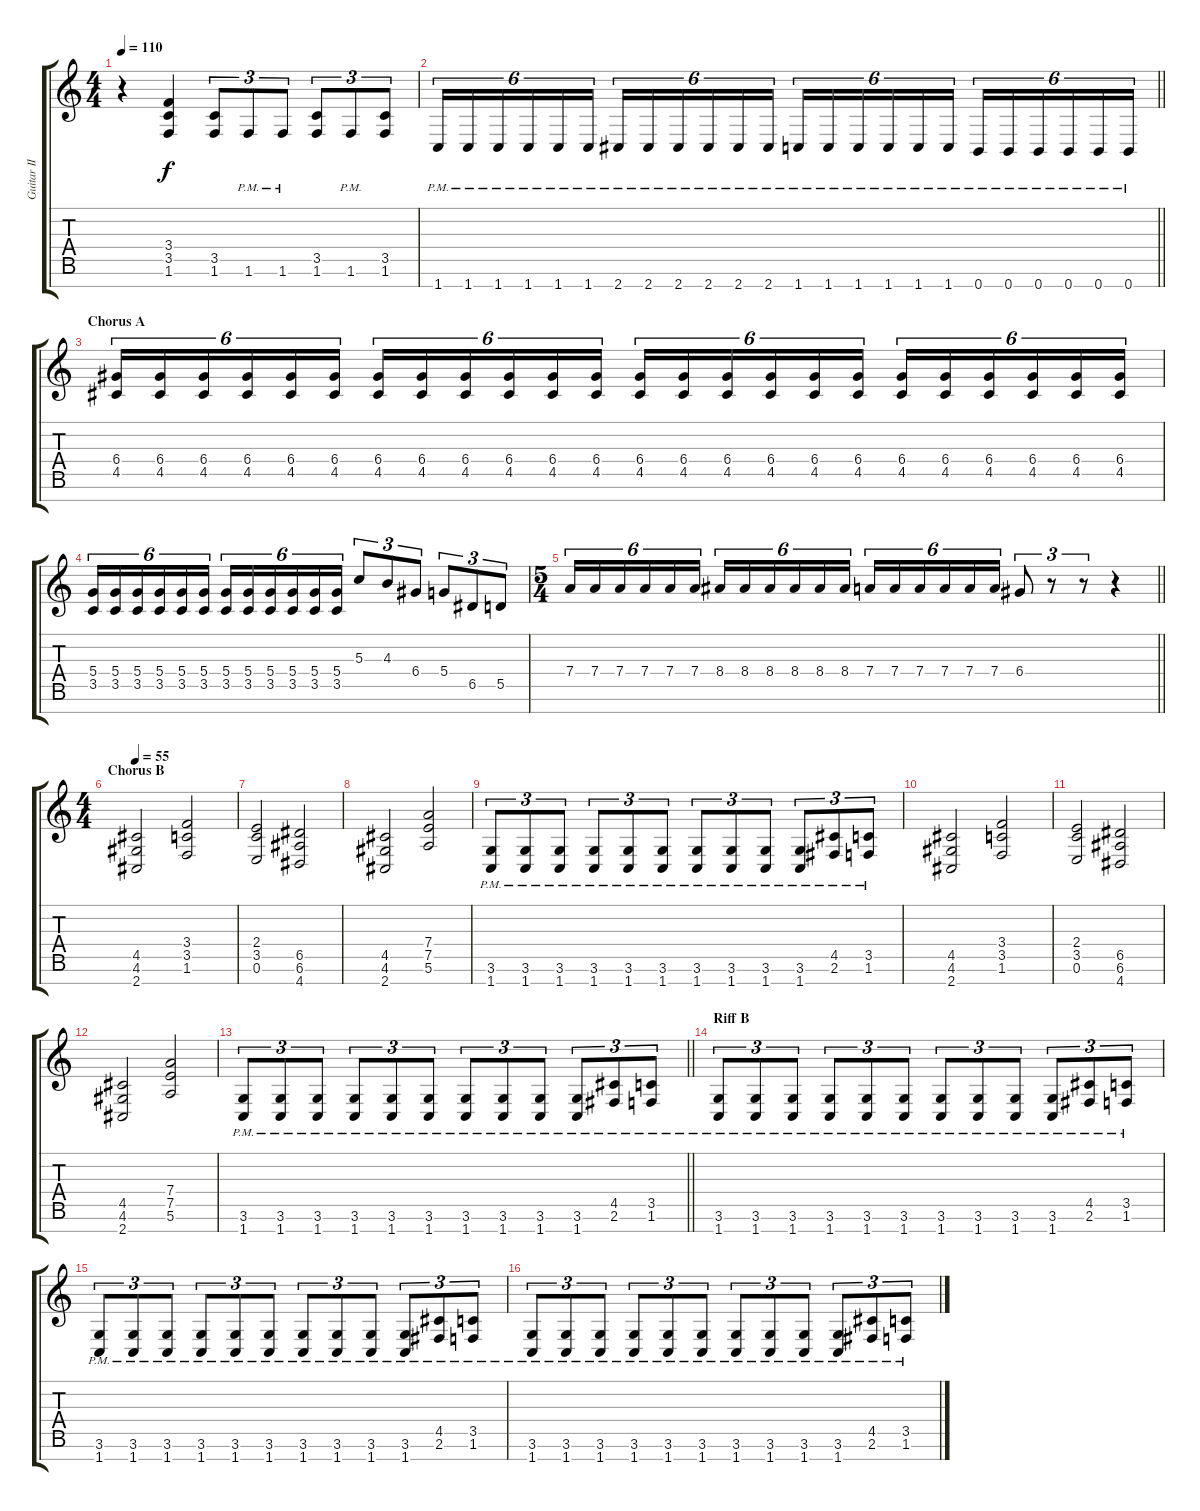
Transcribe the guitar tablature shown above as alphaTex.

\track ("Guitar II" "Guitar II") {instrument distortionguitar}
\staff {score tabs}
\tuning (E4 B3 G3 D3 A2 E2 B1) {hide}
\ts (4 4)
\tempo 110
\clef g2
\ks c
r.4{dy f} (3.4 3.5 1.6).4 (3.5 1.6).8{tu (3 2)} 1.6{pm}.8{tu (3 2)} 1.6{pm}.8{tu (3 2)} (3.5 1.6).8{tu (3 2)} 1.6{pm}.8{tu (3 2)} (3.5 1.6).8{tu (3 2)} |
\barLineRight lightlight
1.7{pm}.16{tu (6 4)} 1.7{pm}.16{tu (6 4)} 1.7{pm}.16{tu (6 4)} 1.7{pm}.16{tu (6 4)} 1.7{pm}.16{tu (6 4)} 1.7{pm}.16{tu (6 4)} 2.7{pm}.16{tu (6 4)} 2.7{pm}.16{tu (6 4)} 2.7{pm}.16{tu (6 4)} 2.7{pm}.16{tu (6 4)} 2.7{pm}.16{tu (6 4)} 2.7{pm}.16{tu (6 4)} 1.7{pm}.16{tu (6 4)} 1.7{pm}.16{tu (6 4)} 1.7{pm}.16{tu (6 4)} 1.7{pm}.16{tu (6 4)} 1.7{pm}.16{tu (6 4)} 1.7{pm}.16{tu (6 4)} 0.7{pm}.16{tu (6 4)} 0.7{pm}.16{tu (6 4)} 0.7{pm}.16{tu (6 4)} 0.7{pm}.16{tu (6 4)} 0.7{pm}.16{tu (6 4)} 0.7{pm}.16{tu (6 4)} |
\section ("" "Chorus A")
(6.4 4.5).16{tu (6 4)} (6.4 4.5).16{tu (6 4)} (6.4 4.5).16{tu (6 4)} (6.4 4.5).16{tu (6 4)} (6.4 4.5).16{tu (6 4)} (6.4 4.5).16{tu (6 4)} (6.4 4.5).16{tu (6 4)} (6.4 4.5).16{tu (6 4)} (6.4 4.5).16{tu (6 4)} (6.4 4.5).16{tu (6 4)} (6.4 4.5).16{tu (6 4)} (6.4 4.5).16{tu (6 4)} (6.4 4.5).16{tu (6 4)} (6.4 4.5).16{tu (6 4)} (6.4 4.5).16{tu (6 4)} (6.4 4.5).16{tu (6 4)} (6.4 4.5).16{tu (6 4)} (6.4 4.5).16{tu (6 4)} (6.4 4.5).16{tu (6 4)} (6.4 4.5).16{tu (6 4)} (6.4 4.5).16{tu (6 4)} (6.4 4.5).16{tu (6 4)} (6.4 4.5).16{tu (6 4)} (6.4 4.5).16{tu (6 4)} |
(5.4 3.5).16{tu (6 4)} (5.4 3.5).16{tu (6 4)} (5.4 3.5).16{tu (6 4)} (5.4 3.5).16{tu (6 4)} (5.4 3.5).16{tu (6 4)} (5.4 3.5).16{tu (6 4)} (5.4 3.5).16{tu (6 4)} (5.4 3.5).16{tu (6 4)} (5.4 3.5).16{tu (6 4)} (5.4 3.5).16{tu (6 4)} (5.4 3.5).16{tu (6 4)} (5.4 3.5).16{tu (6 4)} 5.3.8{tu (3 2)} 4.3.8{tu (3 2)} 6.4.8{tu (3 2)} 5.4.8{tu (3 2)} 6.5.8{tu (3 2)} 5.5.8{tu (3 2)} |
\ts (5 4)
\barLineRight lightlight
7.4.16{tu (6 4)} 7.4.16{tu (6 4)} 7.4.16{tu (6 4)} 7.4.16{tu (6 4)} 7.4.16{tu (6 4)} 7.4.16{tu (6 4)} 8.4.16{tu (6 4)} 8.4.16{tu (6 4)} 8.4.16{tu (6 4)} 8.4.16{tu (6 4)} 8.4.16{tu (6 4)} 8.4.16{tu (6 4)} 7.4.16{tu (6 4)} 7.4.16{tu (6 4)} 7.4.16{tu (6 4)} 7.4.16{tu (6 4)} 7.4.16{tu (6 4)} 7.4.16{tu (6 4)} 6.4.8{tu (3 2)} r.8{tu (3 2)} r.8{tu (3 2)} r.4 |
\ts (4 4)
\section ("" "Chorus B")
\tempo 55
(4.5 4.6 2.7).2 (3.4 3.5 1.6).2 |
(2.4 3.5 0.6).2 (6.5 6.6 4.7).2 |
(4.5 4.6 2.7).2 (7.4 7.5 5.6).2 |
(3.6{pm} 1.7{pm}).8{tu (3 2)} (3.6{pm} 1.7{pm}).8{tu (3 2)} (3.6{pm} 1.7{pm}).8{tu (3 2)} (3.6{pm} 1.7{pm}).8{tu (3 2)} (3.6{pm} 1.7{pm}).8{tu (3 2)} (3.6{pm} 1.7{pm}).8{tu (3 2)} (3.6{pm} 1.7{pm}).8{tu (3 2)} (3.6{pm} 1.7{pm}).8{tu (3 2)} (3.6{pm} 1.7{pm}).8{tu (3 2)} (3.6{pm} 1.7{pm}).8{tu (3 2)} (4.5{pm} 2.6{pm}).8{tu (3 2)} (3.5{pm} 1.6{pm}).8{tu (3 2)} |
(4.5 4.6 2.7).2 (3.4 3.5 1.6).2 |
(2.4 3.5 0.6).2 (6.5 6.6 4.7).2 |
(4.5 4.6 2.7).2 (7.4 7.5 5.6).2 |
\barLineRight lightlight
(3.6{pm} 1.7{pm}).8{tu (3 2)} (3.6{pm} 1.7{pm}).8{tu (3 2)} (3.6{pm} 1.7{pm}).8{tu (3 2)} (3.6{pm} 1.7{pm}).8{tu (3 2)} (3.6{pm} 1.7{pm}).8{tu (3 2)} (3.6{pm} 1.7{pm}).8{tu (3 2)} (3.6{pm} 1.7{pm}).8{tu (3 2)} (3.6{pm} 1.7{pm}).8{tu (3 2)} (3.6{pm} 1.7{pm}).8{tu (3 2)} (3.6{pm} 1.7{pm}).8{tu (3 2)} (4.5{pm} 2.6{pm}).8{tu (3 2)} (3.5{pm} 1.6{pm}).8{tu (3 2)} |
\section ("" "Riff B")
(3.6{pm} 1.7{pm}).8{tu (3 2)} (3.6{pm} 1.7{pm}).8{tu (3 2)} (3.6{pm} 1.7{pm}).8{tu (3 2)} (3.6{pm} 1.7{pm}).8{tu (3 2)} (3.6{pm} 1.7{pm}).8{tu (3 2)} (3.6{pm} 1.7{pm}).8{tu (3 2)} (3.6{pm} 1.7{pm}).8{tu (3 2)} (3.6{pm} 1.7{pm}).8{tu (3 2)} (3.6{pm} 1.7{pm}).8{tu (3 2)} (3.6{pm} 1.7{pm}).8{tu (3 2)} (4.5{pm} 2.6{pm}).8{tu (3 2)} (3.5{pm} 1.6{pm}).8{tu (3 2)} |
(3.6{pm} 1.7{pm}).8{tu (3 2)} (3.6{pm} 1.7{pm}).8{tu (3 2)} (3.6{pm} 1.7{pm}).8{tu (3 2)} (3.6{pm} 1.7{pm}).8{tu (3 2)} (3.6{pm} 1.7{pm}).8{tu (3 2)} (3.6{pm} 1.7{pm}).8{tu (3 2)} (3.6{pm} 1.7{pm}).8{tu (3 2)} (3.6{pm} 1.7{pm}).8{tu (3 2)} (3.6{pm} 1.7{pm}).8{tu (3 2)} (3.6{pm} 1.7{pm}).8{tu (3 2)} (4.5{pm} 2.6{pm}).8{tu (3 2)} (3.5{pm} 1.6{pm}).8{tu (3 2)} |
(3.6{pm} 1.7{pm}).8{tu (3 2)} (3.6{pm} 1.7{pm}).8{tu (3 2)} (3.6{pm} 1.7{pm}).8{tu (3 2)} (3.6{pm} 1.7{pm}).8{tu (3 2)} (3.6{pm} 1.7{pm}).8{tu (3 2)} (3.6{pm} 1.7{pm}).8{tu (3 2)} (3.6{pm} 1.7{pm}).8{tu (3 2)} (3.6{pm} 1.7{pm}).8{tu (3 2)} (3.6{pm} 1.7{pm}).8{tu (3 2)} (3.6{pm} 1.7{pm}).8{tu (3 2)} (4.5{pm} 2.6{pm}).8{tu (3 2)} (3.5{pm} 1.6{pm}).8{tu (3 2)}
